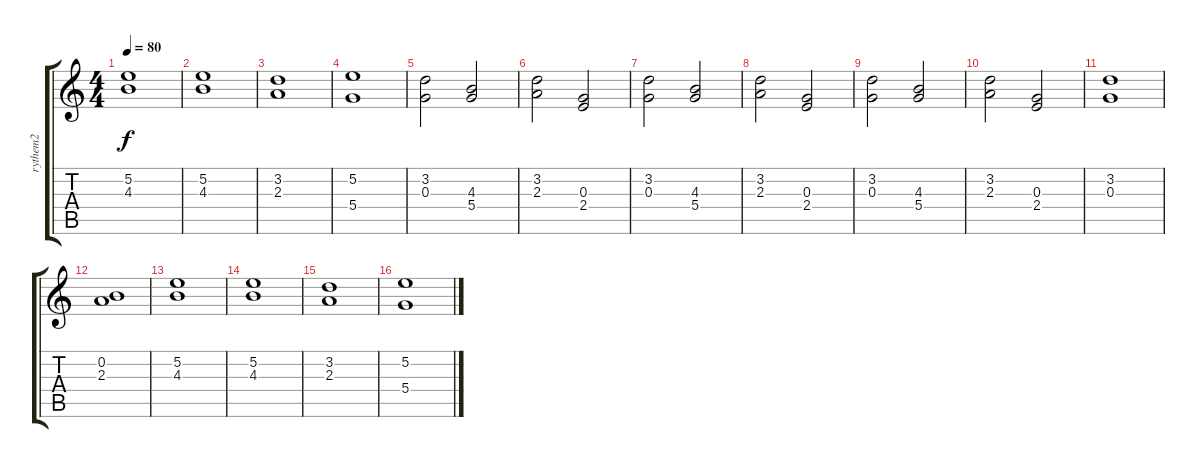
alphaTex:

\track ("rythem2" "rythem2") {instrument distortionguitar}
\staff {score tabs}
\tuning (E4 B3 G3 D3 A2 E2) {hide}
\ts (4 4)
\tempo 80
\clef g2
\ks c
(5.2 4.3).1{dy f} |
(5.2 4.3).1 |
(3.2 2.3).1 |
(5.2 5.4).1 |
(3.2 0.3).2 (4.3 5.4).2 |
(3.2 2.3).2 (0.3 2.4).2 |
(3.2 0.3).2 (4.3 5.4).2 |
(3.2 2.3).2 (0.3 2.4).2 |
(3.2 0.3).2 (4.3 5.4).2 |
(3.2 2.3).2 (0.3 2.4).2 |
(3.2 0.3).1 |
(0.2 2.3).1 |
(5.2 4.3).1 |
(5.2 4.3).1 |
(3.2 2.3).1 |
(5.2 5.4).1
